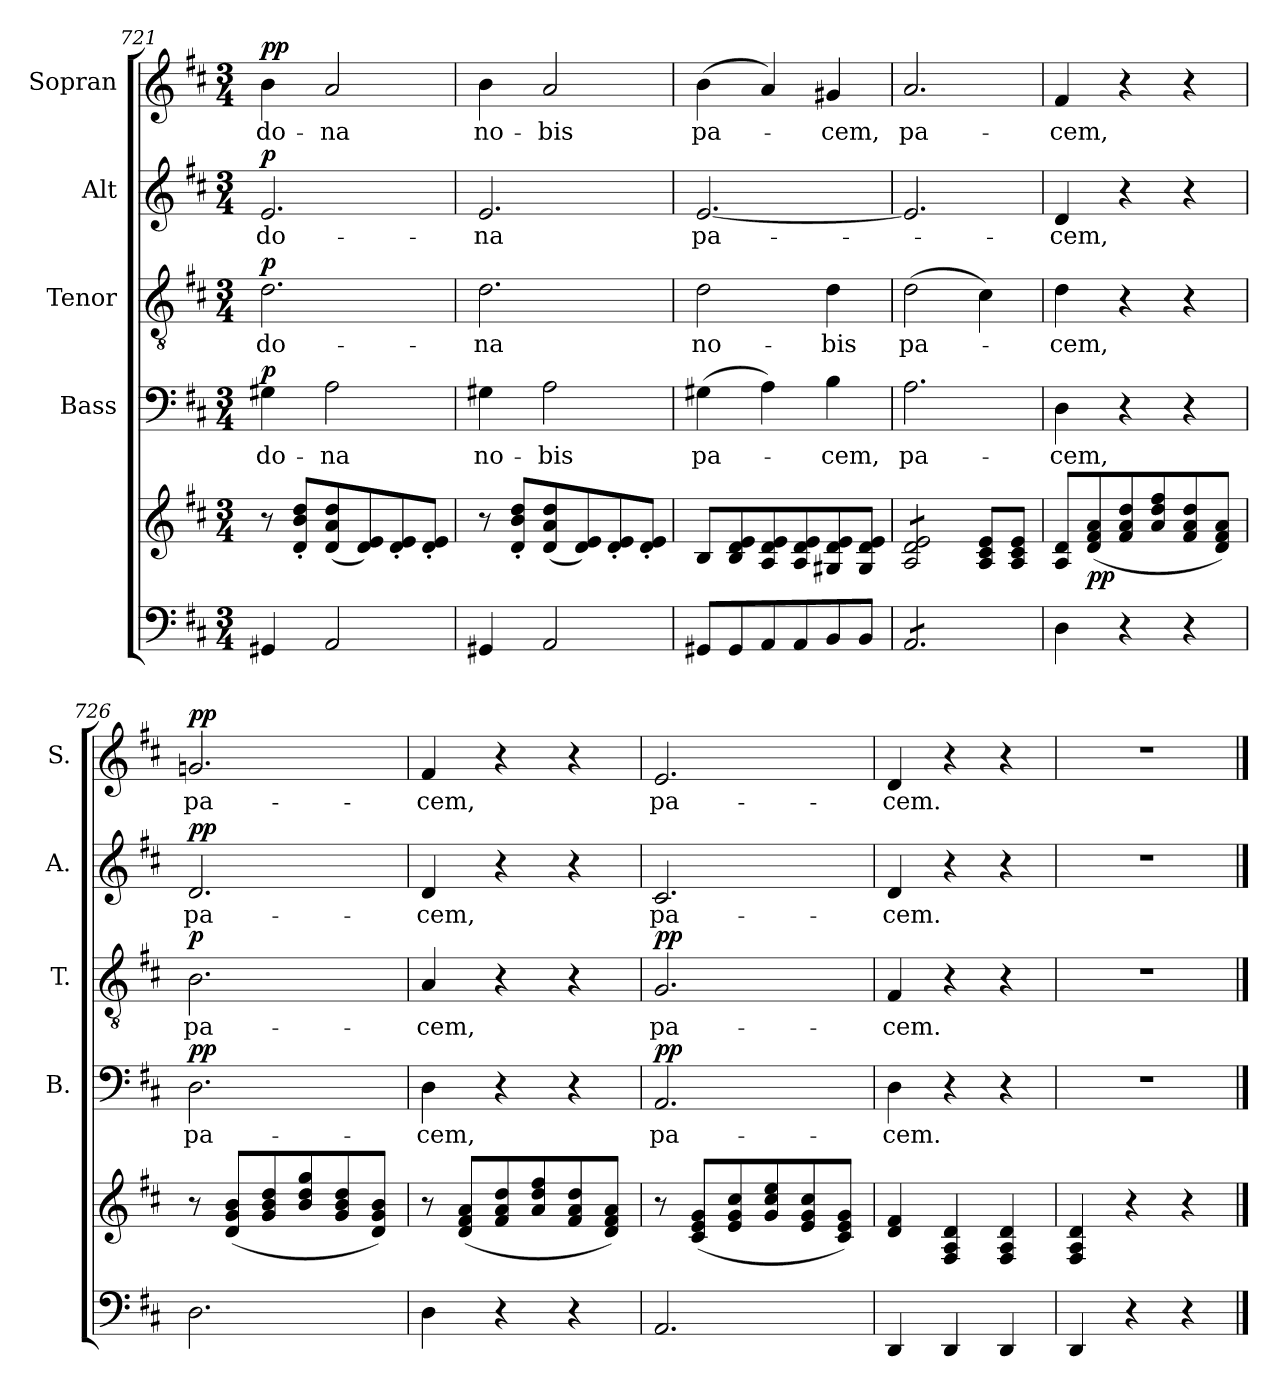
**kern	**kern	**dynam	**kern	**text	**dynam	**kern	**text	**dynam	**kern	**text	**dynam	**kern	**text	**dynam
*part5	*part5	*part5	*part4	*part4	*part4	*part3	*part3	*part3	*part2	*part2	*part2	*part1	*part1	*part1
*staff6	*staff5	*staff5/6	*staff4	*staff4	*staff4	*staff3	*staff3	*staff3	*staff2	*staff2	*staff2	*staff1	*staff1	*staff1
*	*	*	*I"Bass	*	*	*I"Tenor	*	*	*I"Alt	*	*	*I"Sopran	*	*
*	*	*	*I'B.	*	*	*I'T.	*	*	*I'A.	*	*	*I'S.	*	*
*clefF4	*clefG2	*	*clefF4	*	*	*clefGv2	*	*	*clefG2	*	*	*clefG2	*	*
*k[f#c#]	*k[f#c#]	*	*k[f#c#]	*	*	*k[f#c#]	*	*	*k[f#c#]	*	*	*k[f#c#]	*	*
*D:	*D:	*	*D:	*	*	*D:	*	*	*D:	*	*	*D:	*	*
*M3/4	*M3/4	*	*M3/4	*	*	*M3/4	*	*	*M3/4	*	*	*M3/4	*	*
=721	=721	=721	=721	=721	=721	=721	=721	=721	=721	=721	=721	=721	=721	=721
!	!	!	!	!LO:LY:b	!LO:DY:a	!	!LO:LY:b	!LO:DY:a	!	!LO:LY:b	!LO:DY:a	!	!LO:LY:b	!LO:DY:a
4GG#X/	8r	.	4G#X\	do-	p	2.d\	do-	p	2.e/	do-	p	4b\	do-	pp
.	8d/'< 8b/'< 8dd/'<L	.	.	.	.	.	.	.	.	.	.	.	.	.
!	!	!	!	!LO:LY:b	!	!	!	!	!	!	!	!	!LO:LY:b	!
2AA/	(<8d/ 8a/ 8dd/	.	2A\	-na	.	.	.	.	.	.	.	2a/	-na	.
.	8d/ 8e/)	.	.	.	.	.	.	.	.	.	.	.	.	.
.	8d/'< 8e/'<	.	.	.	.	.	.	.	.	.	.	.	.	.
.	8d/'< 8e/'<J	.	.	.	.	.	.	.	.	.	.	.	.	.
=722	=722	=722	=722	=722	=722	=722	=722	=722	=722	=722	=722	=722	=722	=722
!	!	!	!	!LO:LY:b	!	!	!LO:LY:b	!	!	!LO:LY:b	!	!	!LO:LY:b	!
4GG#X/	8r	.	4G#X\	no-	.	2.d\	-na	.	2.e/	-na	.	4b\	no-	.
.	8d/'< 8b/'< 8dd/'<L	.	.	.	.	.	.	.	.	.	.	.	.	.
!	!	!	!	!LO:LY:b	!	!	!	!	!	!	!	!	!LO:LY:b	!
2AA/	(<8d/ 8a/ 8dd/	.	2A\	-bis	.	.	.	.	.	.	.	2a/	-bis	.
.	8d/ 8e/)	.	.	.	.	.	.	.	.	.	.	.	.	.
.	8d/'< 8e/'<	.	.	.	.	.	.	.	.	.	.	.	.	.
.	8d/'< 8e/'<J	.	.	.	.	.	.	.	.	.	.	.	.	.
=723	=723	=723	=723	=723	=723	=723	=723	=723	=723	=723	=723	=723	=723	=723
!	!	!	!	!LO:LY:b	!	!	!LO:LY:b	!	!	!LO:LY:b	!	!	!LO:LY:b	!
8GG#X/L	8B/L	.	(>4G#X\	pa-	.	2d\	no-	.	[2.e/	pa-	.	(>4b\	pa-	.
8GG#/	8B/ 8d/ 8e/	.	.	.	.	.	.	.	.	.	.	.	.	.
8AA/	8A/ 8d/ 8e/	.	4A\)	.	.	.	.	.	.	.	.	4a/)	.	.
8AA/	8A/ 8d/ 8e/	.	.	.	.	.	.	.	.	.	.	.	.	.
!	!	!	!	!LO:LY:b	!	!	!LO:LY:b	!	!	!	!	!	!LO:LY:b	!
8BB/	8G#X/ 8d/ 8e/	.	4B\	-cem,	.	4d\	-bis	.	.	.	.	4g#X/	-cem,	.
8BB/J	8G#/ 8d/ 8e/J	.	.	.	.	.	.	.	.	.	.	.	.	.
!!LO:LB:g=z
=724	=724	=724	=724	=724	=724	=724	=724	=724	=724	=724	=724	=724	=724	=724
!	!	!	!	!LO:LY:b	!	!	!LO:LY:b	!	!	!	!	!	!LO:LY:b	!
*tremolo	*	*	*	*	*	*	*	*	*	*	*	*	*	*
*	*tremolo	*	*	*	*	*	*	*	*	*	*	*	*	*
8AA/L	8A/ 8d/ 8e/L	.	2.A\	pa-	.	(>2d\	pa-	.	2.e/]	.	.	2.a/	pa-	.
8AA/	8A/ 8d/ 8e/	.	.	.	.	.	.	.	.	.	.	.	.	.
8AA/	8A/ 8d/ 8e/	.	.	.	.	.	.	.	.	.	.	.	.	.
8AA/	8A/ 8d/ 8e/J	.	.	.	.	.	.	.	.	.	.	.	.	.
*	*Xtremolo	*	*	*	*	*	*	*	*	*	*	*	*	*
8AA/	8A/ 8c#/ 8e/L	.	.	.	.	4c#\)	.	.	.	.	.	.	.	.
8AA/J	8A/ 8c#/ 8e/J	.	.	.	.	.	.	.	.	.	.	.	.	.
*Xtremolo	*	*	*	*	*	*	*	*	*	*	*	*	*	*
=725	=725	=725	=725	=725	=725	=725	=725	=725	=725	=725	=725	=725	=725	=725
!	!	!	!	!LO:LY:b	!	!	!LO:LY:b	!	!	!LO:LY:b	!	!	!LO:LY:b	!
4D\	8A/ 8d/L	.	4D\	-cem,	.	4d\	-cem,	.	4d/	-cem,	.	4f#/	-cem,	.
!	!	!LO:DY:b	!	!	!	!	!	!	!	!	!	!	!	!
.	(<8d/ 8f#/ 8a/	pp	.	.	.	.	.	.	.	.	.	.	.	.
4r	8f#/ 8a/ 8dd/	.	4r	.	.	4r	.	.	4r	.	.	4r	.	.
.	8a/ 8dd/ 8ff#/	.	.	.	.	.	.	.	.	.	.	.	.	.
4r	8f#/ 8a/ 8dd/	.	4r	.	.	4r	.	.	4r	.	.	4r	.	.
.	8d/ 8f#/ 8a/J)	.	.	.	.	.	.	.	.	.	.	.	.	.
=726	=726	=726	=726	=726	=726	=726	=726	=726	=726	=726	=726	=726	=726	=726
!	!	!	!	!LO:LY:b	!LO:DY:a	!	!LO:LY:b	!LO:DY:a	!	!LO:LY:b	!LO:DY:a	!	!LO:LY:b	!LO:DY:a
2.D\	8r	.	2.D\	pa-	pp	2.B\	pa-	p	2.d/	pa-	pp	2.gn/	pa-	pp
.	(<8d/ 8g/ 8b/L	.	.	.	.	.	.	.	.	.	.	.	.	.
.	8g/ 8b/ 8dd/	.	.	.	.	.	.	.	.	.	.	.	.	.
.	8b/ 8dd/ 8gg/	.	.	.	.	.	.	.	.	.	.	.	.	.
.	8g/ 8b/ 8dd/	.	.	.	.	.	.	.	.	.	.	.	.	.
.	8d/ 8g/ 8b/J)	.	.	.	.	.	.	.	.	.	.	.	.	.
=727	=727	=727	=727	=727	=727	=727	=727	=727	=727	=727	=727	=727	=727	=727
!	!	!	!	!LO:LY:b	!	!	!LO:LY:b	!	!	!LO:LY:b	!	!	!LO:LY:b	!
4D\	8r	.	4D\	-cem,	.	4A/	-cem,	.	4d/	-cem,	.	4f#/	-cem,	.
.	(<8d/ 8f#/ 8a/L	.	.	.	.	.	.	.	.	.	.	.	.	.
4r	8f#/ 8a/ 8dd/	.	4r	.	.	4r	.	.	4r	.	.	4r	.	.
.	8a/ 8dd/ 8ff#/	.	.	.	.	.	.	.	.	.	.	.	.	.
4r	8f#/ 8a/ 8dd/	.	4r	.	.	4r	.	.	4r	.	.	4r	.	.
.	8d/ 8f#/ 8a/J)	.	.	.	.	.	.	.	.	.	.	.	.	.
=728	=728	=728	=728	=728	=728	=728	=728	=728	=728	=728	=728	=728	=728	=728
!	!	!	!	!LO:LY:b	!LO:DY:a	!	!LO:LY:b	!LO:DY:a	!	!LO:LY:b	!	!	!LO:LY:b	!
2.AA/	8r	.	2.AA/	pa-	pp	2.G/	pa-	pp	2.c#/	pa-	.	2.e/	pa-	.
.	(<8c#/ 8e/ 8g/L	.	.	.	.	.	.	.	.	.	.	.	.	.
.	8e/ 8g/ 8cc#/	.	.	.	.	.	.	.	.	.	.	.	.	.
.	8g/ 8cc#/ 8ee/	.	.	.	.	.	.	.	.	.	.	.	.	.
.	8e/ 8g/ 8cc#/	.	.	.	.	.	.	.	.	.	.	.	.	.
.	8c#/ 8e/ 8g/J)	.	.	.	.	.	.	.	.	.	.	.	.	.
=729	=729	=729	=729	=729	=729	=729	=729	=729	=729	=729	=729	=729	=729	=729
!	!	!	!	!LO:LY:b	!	!	!LO:LY:b	!	!	!LO:LY:b	!	!	!LO:LY:b	!
4DD/	4d/ 4f#/	.	4D\	-cem.	.	4F#/	-cem.	.	4d/	-cem.	.	4d/	-cem.	.
4DD/	4F#/ 4A/ 4d/	.	4r	.	.	4r	.	.	4r	.	.	4r	.	.
4DD/	4F#/ 4A/ 4d/	.	4r	.	.	4r	.	.	4r	.	.	4r	.	.
=730	=730	=730	=730	=730	=730	=730	=730	=730	=730	=730	=730	=730	=730	=730
4DD/	4F#/ 4A/ 4d/	.	2.r	.	.	2.r	.	.	2.r	.	.	2.r	.	.
4r	4r	.	.	.	.	.	.	.	.	.	.	.	.	.
4r	4r	.	.	.	.	.	.	.	.	.	.	.	.	.
==	==	==	==	==	==	==	==	==	==	==	==	==	==	==
*-	*-	*-	*-	*-	*-	*-	*-	*-	*-	*-	*-	*-	*-	*-
